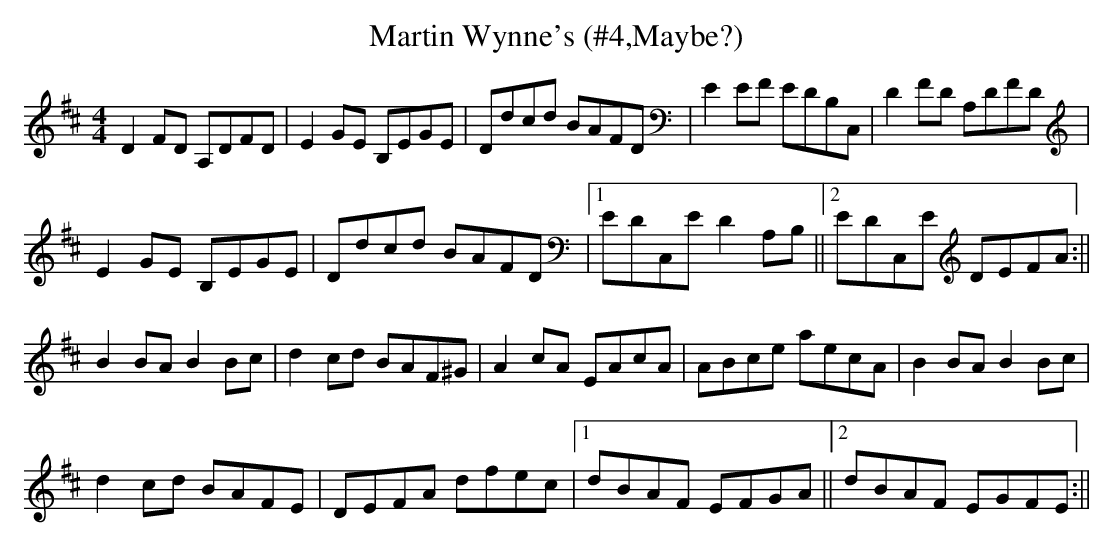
X:1
T:Martin Wynne's (#4,Maybe?)
M:4/4
L:1/8
K:D
D2FD A,DFD | E2GE B,EGE | Ddcd BAFD | E2EF EDB,C, | D2FD A,DFD |
E2GE B,EGE | Ddcd BAFD |1 EDC,E D2A,B, ||2 EDC,E DEFA :||
B2BA B2Bc | d2cd BAF^G | A2cA EAcA | ABce aecA | B2BA B2Bc |
d2cd BAFE | DEFA dfec |1 dBAF EFGA ||2 dBAF EGFE :||
